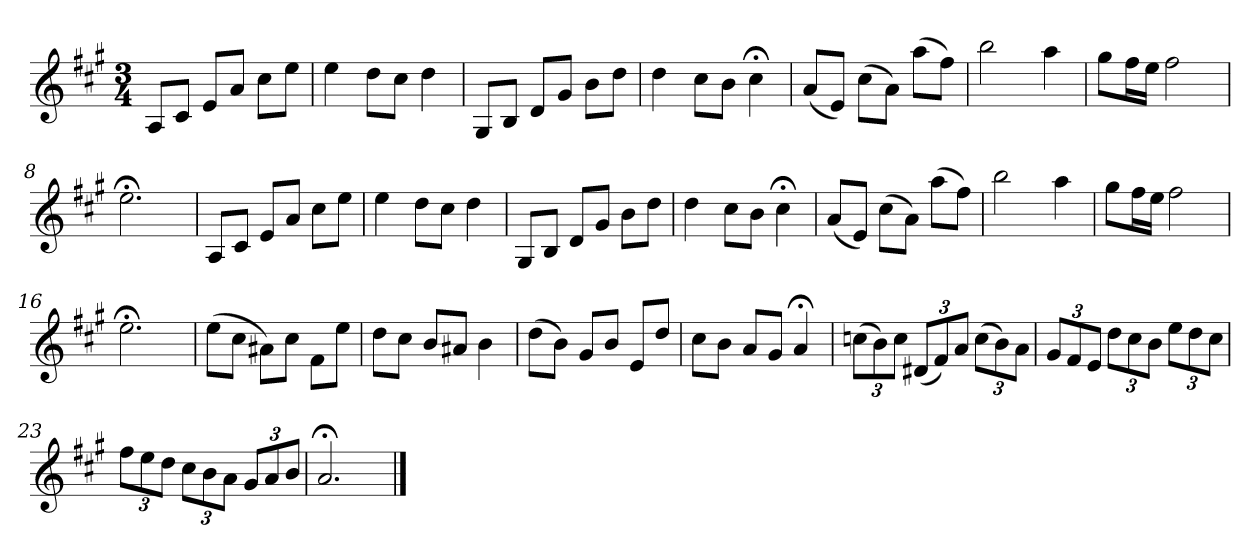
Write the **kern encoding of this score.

**kern
*part1
*staff1
*k[f#c#g#]
*A:
*M3/4
*MM120
=1
8AL
8c#J
8eL
8aJ
8cc#L
8eeJ
=2
4ee
8ddL
8cc#J
4dd
=3
8G#L
8BJ
8dL
8g#J
8bL
8ddJ
=4
4dd
8cc#L
8bJ
4cc#;<
=5
(8aL
8eJ)
(8cc#L
8aJ)
(8aaL
8ff#J)
=6
2bb
4aa
=7
8gg#L
16ff#L
16eeJJ
2ff#
=8
2.ee;<
=9
8AL
8c#J
8eL
8aJ
8cc#L
8eeJ
=10
4ee
8ddL
8cc#J
4dd
=11
8G#L
8BJ
8dL
8g#J
8bL
8ddJ
=12
4dd
8cc#L
8bJ
4cc#;<
=13
(8aL
8eJ)
(8cc#L
8aJ)
(8aaL
8ff#J)
=14
2bb
4aa
=15
8gg#L
16ff#L
16eeJJ
2ff#
=16
2.ee;<
=17
(8eeL
8cc#J
8a#XL)
8cc#J
8f#L
8eeJ
=18
8ddL
8cc#J
8bL
8a#XJ
4b
=19
(8ddL
8bJ)
8g#L
8bJ
8eL
8ddJ
=20
8cc#L
8bJ
8aL
8g#J
4a;<
=21
(12ccnL
12b)
12ccJ
(12d#XL
12f#)
12aJ
(12ccL
12b)
12aJ
=22
12g#L
12f#
12eJ
12ddL
12cc#
12bJ
12eeL
12dd
12cc#J
=23
12ff#L
12ee
12ddJ
12cc#L
12b
12aJ
12g#L
12a
12bJ
=24
2.a;<
==
*-
